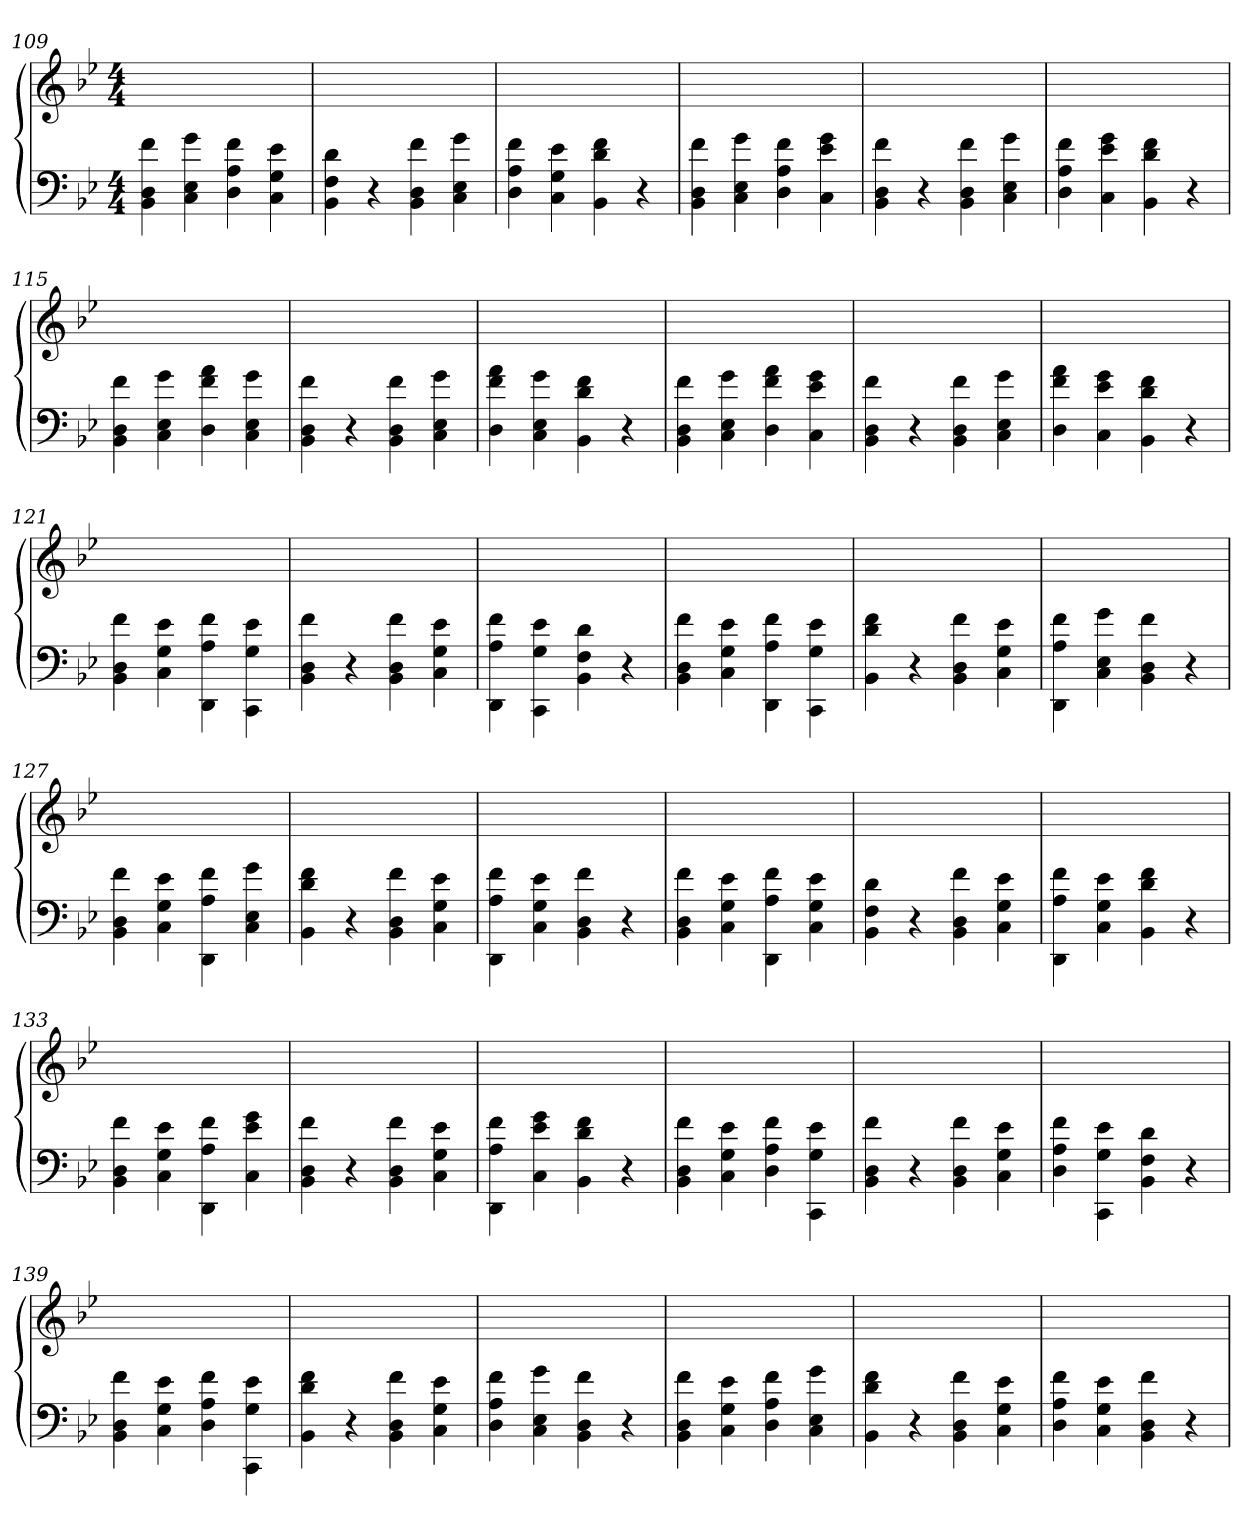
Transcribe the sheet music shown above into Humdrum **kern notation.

**kern	**kern
*part2	*part1
*staff2	*staff1
*clefF4	*clefG2
*k[b-e-]	*k[b-e-]
*B-:	*B-:
*M4/4	*M4/4
=109	=109
4BB- 4D 4f	1ryy
4C 4E- 4g	.
4D 4A 4f	.
4C 4G 4e-	.
=110	=110
4BB- 4F 4d	1ryy
4r	.
4BB- 4D 4f	.
4C 4E- 4g	.
=111	=111
4D 4A 4f	1ryy
4C 4G 4e-	.
4BB- 4d 4f	.
4r	.
=112	=112
4BB- 4D 4f	1ryy
4C 4E- 4g	.
4D 4A 4f	.
4C 4e- 4g	.
=113	=113
4BB- 4D 4f	1ryy
4r	.
4BB- 4D 4f	.
4C 4E- 4g	.
=114	=114
4D 4A 4f	1ryy
4C 4e- 4g	.
4BB- 4d 4f	.
4r	.
=115	=115
4BB- 4D 4f	1ryy
4C 4E- 4g	.
4D 4f 4a	.
4C 4E- 4g	.
=116	=116
4BB- 4D 4f	1ryy
4r	.
4BB- 4D 4f	.
4C 4E- 4g	.
=117	=117
4D 4f 4a	1ryy
4C 4E- 4g	.
4BB- 4d 4f	.
4r	.
=118	=118
4BB- 4D 4f	1ryy
4C 4E- 4g	.
4D 4f 4a	.
4C 4e- 4g	.
=119	=119
4BB- 4D 4f	1ryy
4r	.
4BB- 4D 4f	.
4C 4E- 4g	.
=120	=120
4D 4f 4a	1ryy
4C 4e- 4g	.
4BB- 4d 4f	.
4r	.
=121	=121
4BB- 4D 4f	1ryy
4C 4G 4e-	.
4DD 4A 4f	.
4CC 4G 4e-	.
=122	=122
4BB- 4D 4f	1ryy
4r	.
4BB- 4D 4f	.
4C 4G 4e-	.
=123	=123
4DD 4A 4f	1ryy
4CC 4G 4e-	.
4BB- 4F 4d	.
4r	.
=124	=124
4BB- 4D 4f	1ryy
4C 4G 4e-	.
4DD 4A 4f	.
4CC 4G 4e-	.
=125	=125
4BB- 4d 4f	1ryy
4r	.
4BB- 4D 4f	.
4C 4G 4e-	.
=126	=126
4DD 4A 4f	1ryy
4C 4E- 4g	.
4BB- 4D 4f	.
4r	.
=127	=127
4BB- 4D 4f	1ryy
4C 4G 4e-	.
4DD 4A 4f	.
4C 4E- 4g	.
=128	=128
4BB- 4d 4f	1ryy
4r	.
4BB- 4D 4f	.
4C 4G 4e-	.
=129	=129
4DD 4A 4f	1ryy
4C 4G 4e-	.
4BB- 4D 4f	.
4r	.
=130	=130
4BB- 4D 4f	1ryy
4C 4G 4e-	.
4DD 4A 4f	.
4C 4G 4e-	.
=131	=131
4BB- 4F 4d	1ryy
4r	.
4BB- 4D 4f	.
4C 4G 4e-	.
=132	=132
4DD 4A 4f	1ryy
4C 4G 4e-	.
4BB- 4d 4f	.
4r	.
=133	=133
4BB- 4D 4f	1ryy
4C 4G 4e-	.
4DD 4A 4f	.
4C 4e- 4g	.
=134	=134
4BB- 4D 4f	1ryy
4r	.
4BB- 4D 4f	.
4C 4G 4e-	.
=135	=135
4DD 4A 4f	1ryy
4C 4e- 4g	.
4BB- 4d 4f	.
4r	.
=136	=136
4BB- 4D 4f	1ryy
4C 4G 4e-	.
4D 4A 4f	.
4CC 4G 4e-	.
=137	=137
4BB- 4D 4f	1ryy
4r	.
4BB- 4D 4f	.
4C 4G 4e-	.
=138	=138
4D 4A 4f	1ryy
4CC 4G 4e-	.
4BB- 4F 4d	.
4r	.
=139	=139
4BB- 4D 4f	1ryy
4C 4G 4e-	.
4D 4A 4f	.
4CC 4G 4e-	.
=140	=140
4BB- 4d 4f	1ryy
4r	.
4BB- 4D 4f	.
4C 4G 4e-	.
=141	=141
4D 4A 4f	1ryy
4C 4E- 4g	.
4BB- 4D 4f	.
4r	.
=142	=142
4BB- 4D 4f	1ryy
4C 4G 4e-	.
4D 4A 4f	.
4C 4E- 4g	.
=143	=143
4BB- 4d 4f	1ryy
4r	.
4BB- 4D 4f	.
4C 4G 4e-	.
=144	=144
4D 4A 4f	1ryy
4C 4G 4e-	.
4BB- 4D 4f	.
4r	.
=	=
*-	*-
